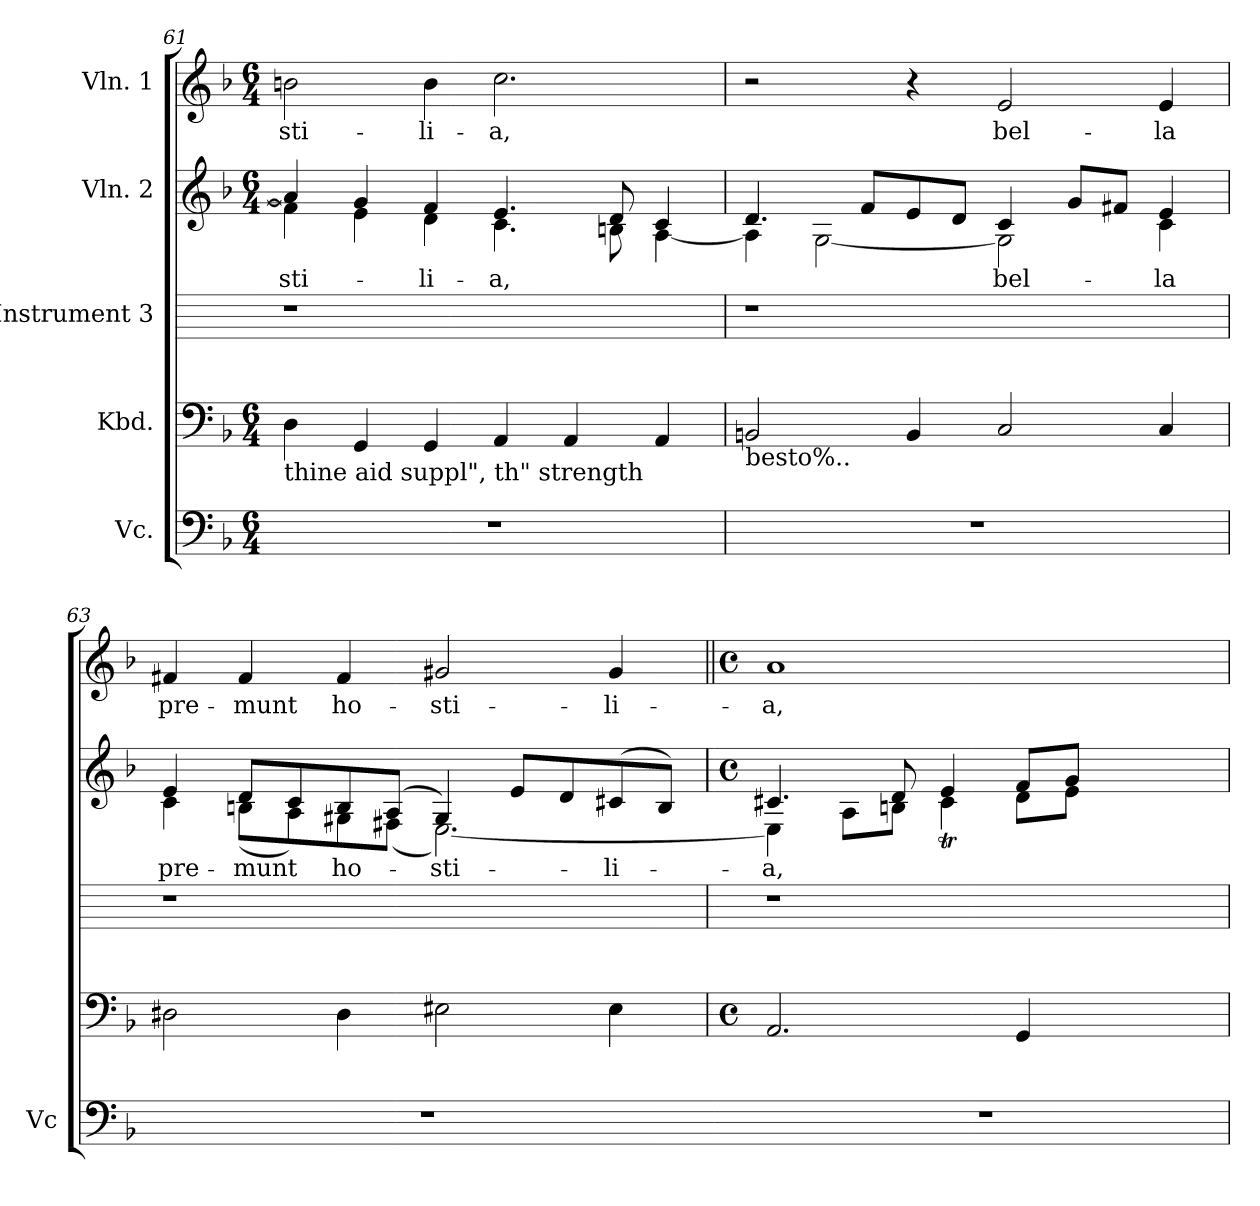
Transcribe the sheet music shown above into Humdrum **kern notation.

**kern	**kern	**kern	**kern	**text	**kern	**text
*part5	*part4	*part3	*part2	*part2	*part1	*part1
*staff5	*staff4	*staff3	*staff2	*staff2	*staff1	*staff1
*I"Vc.	*I"Kbd.	*I"Instrument 3	*I"Vln. 2	*	*I"Vln. 1	*
*I'Vc	*	*	*	*	*	*
*clefF4	*clefF4	*	*clefG2	*	*clefG2	*
*k[b-]	*k[b-]	*	*k[b-]	*	*k[b-]	*
*F:	*F:	*	*F:	*	*F:	*
*M6/4	*M6/4	*	*M6/4	*	*M6/4	*
=61	=61	=61	=61	=61	=61	=61
!	!	!	!	!LO:LY:a:cj	!	!LO:LY:b:cj
*	*	*	*^	*	*	*
1.r	4D\	1r	4a/]	4f\]	-sti-	2bn\	-sti-
.	4GG/	.	4g/	4e\	.	.	.
!	!	!	!	!	!LO:LY:a:cj	!	!LO:LY:b:cj
.	4GG/	.	4f/	4d\	-li-	4b\	-li-
!	!	!	!	!	!LO:LY:a:cj	!	!LO:LY:b:cj
.	4AA/	.	4.e/	4.c\	-a,	2.cc\	-a,
.	4AA/	2ryy	.	.	.	.	.
.	.	.	8d/	8Bn\	.	.	.
.	4AA/	.	4c/	[<4A\	.	.	.
!	!LO:TX:b:t=thine aid suppl", th" strength	!	!	!	!	!	!
=62	=62	=62	=62	=62	=62	=62	=62
1.r	2BBn/	1r	4.d/	4A\]	.	2r	.
.	.	.	.	[<2G\	.	.	.
.	.	.	8f/L	.	.	.	.
.	4BB/	.	8e/	.	.	4r	.
.	.	.	8d/J	.	.	.	.
!	!	!	!	!	!LO:LY:a:cj	!	!LO:LY:b:cj
.	2C/	.	4c/	2G\]	bel-	2e/	bel-
.	.	2ryy	8g/L	.	.	.	.
.	.	.	8f#X/J	.	.	.	.
!	!	!	!	!	!LO:LY:a:cj	!	!LO:LY:b:cj
.	4C/	.	4e/	4c\	-la	4e/	-la
!	!LO:TX:b:t=besto%..	!	!	!	!	!	!
!!LO:LB:g=z
=63	=63	=63	=63	=63	=63	=63	=63
!	!	!	!	!	!LO:LY:a:cj	!	!LO:LY:b:cj
1.r	2D#\	1r	4e/	4c\	pre-	4f#X/	pre-
!	!	!	!	!	!LO:LY:a:cj	!	!LO:LY:b:cj
.	.	.	8d/L	(>8Bn\L	-munt	4f#/	-munt
.	.	.	8c/	8A\)	.	.	.
!	!	!	!	!	!LO:LY:a:cj	!	!LO:LY:b:cj
.	4D#\	.	8B/	8G#X\	ho-	4f#/	ho-
.	.	.	(>8A/J	(<8F#X\J	.	.	.
!	!	!	!	!	!LO:LY:a:cj	!	!LO:LY:b:cj
.	2E#\	.	4G#/)	[<2.E\)	-sti-	2g#X/	-sti-
.	.	2ryy	8e/L	.	.	.	.
.	.	.	8d/	.	.	.	.
!	!	!	!	!	!LO:LY:a:cj	!	!LO:LY:b:cj
.	4E#\	.	(<8c#X/	.	-li-	4g#/	-li-
.	.	.	8B/J)	.	.	.	.
=64	=64	=64	=64	=64	=64||	=64||	=64||
*	*M4/4	*	*M4/4	*	*	*M4/4	*
*	*met(c)	*	*met(c)	*	*	*met(c)	*
!	!	!	!	!	!LO:LY:a:cj	!	!LO:LY:b:cj
1.r	2.AA/	1r	4.c#X/	4E\]	-a,	1a	-a,
.	.	.	.	8A\L	.	.	.
.	.	.	8d/	8Bn\J	.	.	.
.	.	.	4e/	4c#t\	.	.	.
.	4GG/	.	8f/L	8d\L	.	.	.
.	.	.	8g/J	8e\J	.	.	.
.	2ryy	2ryy	2ryy	2ryy	.	2ryy	.
*	*	*	*v	*v	*	*	*
=	=	=	=	=	=	=
*-	*-	*-	*-	*-	*-	*-
